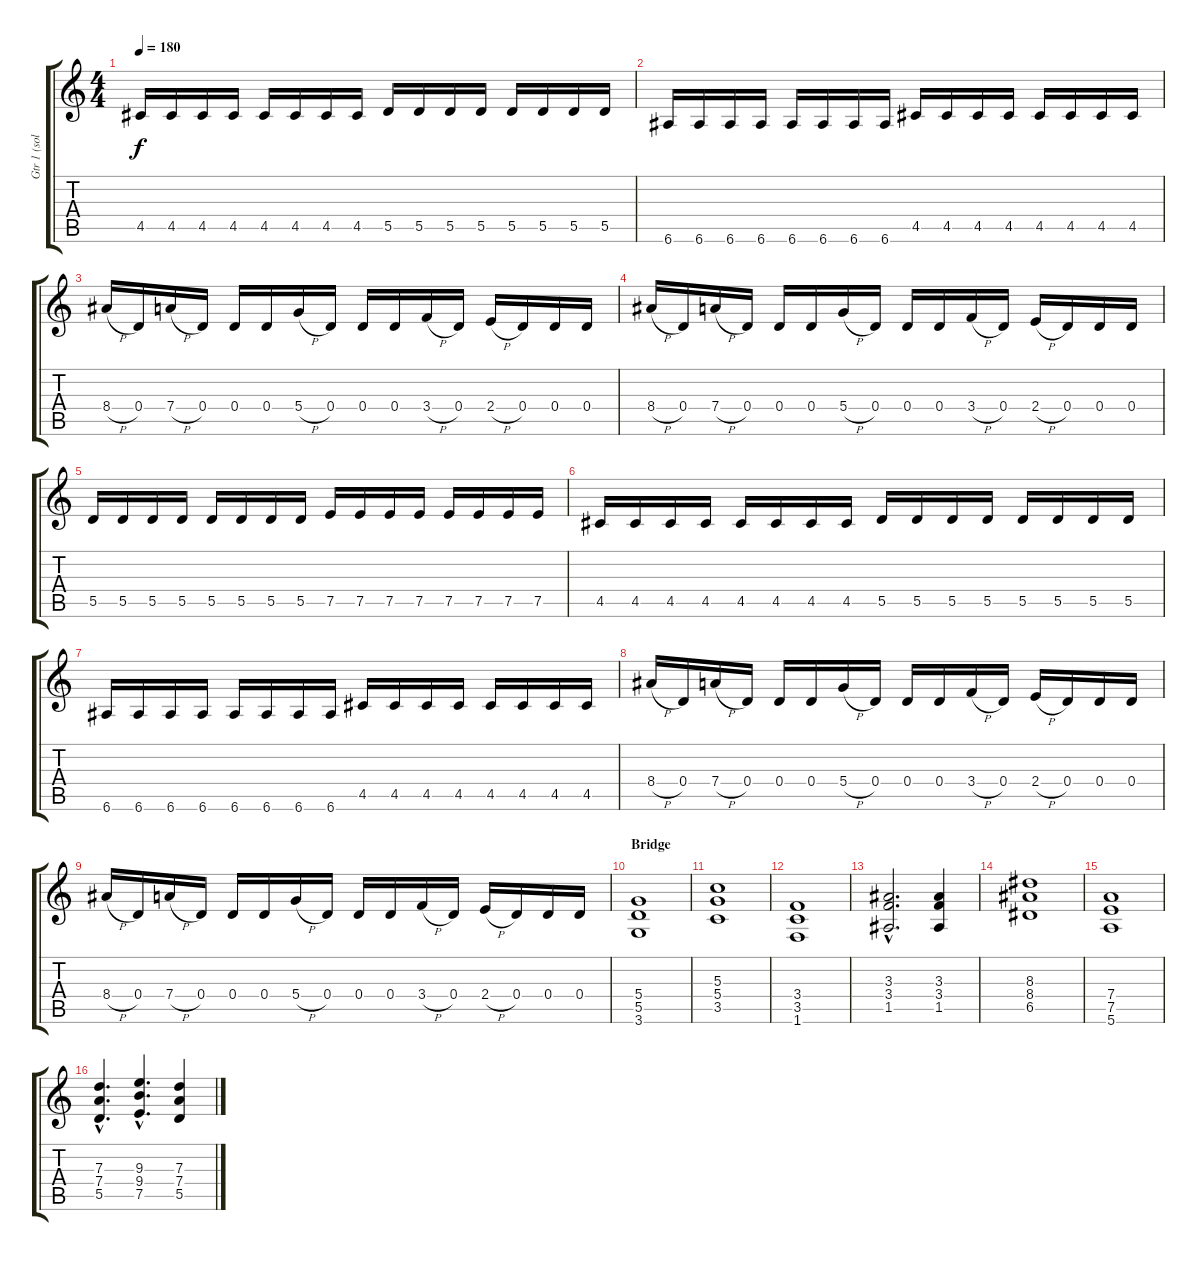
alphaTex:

\track ("Gtr 1 (solos)" "Gtr 1 (sol") {instrument overdrivenguitar}
\staff {score tabs}
\tuning (E4 B3 G3 D3 A2 E2) {hide}
\ts (4 4)
\tempo 180
\clef g2
\ks c
4.5.16{dy f} 4.5.16 4.5.16 4.5.16 4.5.16 4.5.16 4.5.16 4.5.16 5.5.16 5.5.16 5.5.16 5.5.16 5.5.16 5.5.16 5.5.16 5.5.16 |
6.6.16 6.6.16 6.6.16 6.6.16 6.6.16 6.6.16 6.6.16 6.6.16 4.5.16 4.5.16 4.5.16 4.5.16 4.5.16 4.5.16 4.5.16 4.5.16 |
8.4{h}.16 0.4.16 7.4{h}.16 0.4.16 0.4.16 0.4.16 5.4{h}.16 0.4.16 0.4.16 0.4.16 3.4{h}.16 0.4.16 2.4{h}.16 0.4.16 0.4.16 0.4.16 |
8.4{h}.16 0.4.16 7.4{h}.16 0.4.16 0.4.16 0.4.16 5.4{h}.16 0.4.16 0.4.16 0.4.16 3.4{h}.16 0.4.16 2.4{h}.16 0.4.16 0.4.16 0.4.16 |
5.5.16 5.5.16 5.5.16 5.5.16 5.5.16 5.5.16 5.5.16 5.5.16 7.5.16 7.5.16 7.5.16 7.5.16 7.5.16 7.5.16 7.5.16 7.5.16 |
4.5.16 4.5.16 4.5.16 4.5.16 4.5.16 4.5.16 4.5.16 4.5.16 5.5.16 5.5.16 5.5.16 5.5.16 5.5.16 5.5.16 5.5.16 5.5.16 |
6.6.16 6.6.16 6.6.16 6.6.16 6.6.16 6.6.16 6.6.16 6.6.16 4.5.16 4.5.16 4.5.16 4.5.16 4.5.16 4.5.16 4.5.16 4.5.16 |
8.4{h}.16 0.4.16 7.4{h}.16 0.4.16 0.4.16 0.4.16 5.4{h}.16 0.4.16 0.4.16 0.4.16 3.4{h}.16 0.4.16 2.4{h}.16 0.4.16 0.4.16 0.4.16 |
8.4{h}.16 0.4.16 7.4{h}.16 0.4.16 0.4.16 0.4.16 5.4{h}.16 0.4.16 0.4.16 0.4.16 3.4{h}.16 0.4.16 2.4{h}.16 0.4.16 0.4.16 0.4.16 |
\section ("" "Bridge")
(5.4 5.5 3.6).1 |
(5.3 5.4 3.5).1 |
(3.4 3.5 1.6).1 |
(3.3{hac} 3.4{hac} 1.5{hac}).2{d} (3.3 3.4 1.5).4 |
(8.3 8.4 6.5).1 |
(7.4 7.5 5.6).1 |
(7.3{hac} 7.4{hac} 5.5{hac}).4{d} (9.3{hac} 9.4{hac} 7.5{hac}).4{d} (7.3 7.4 5.5).4
